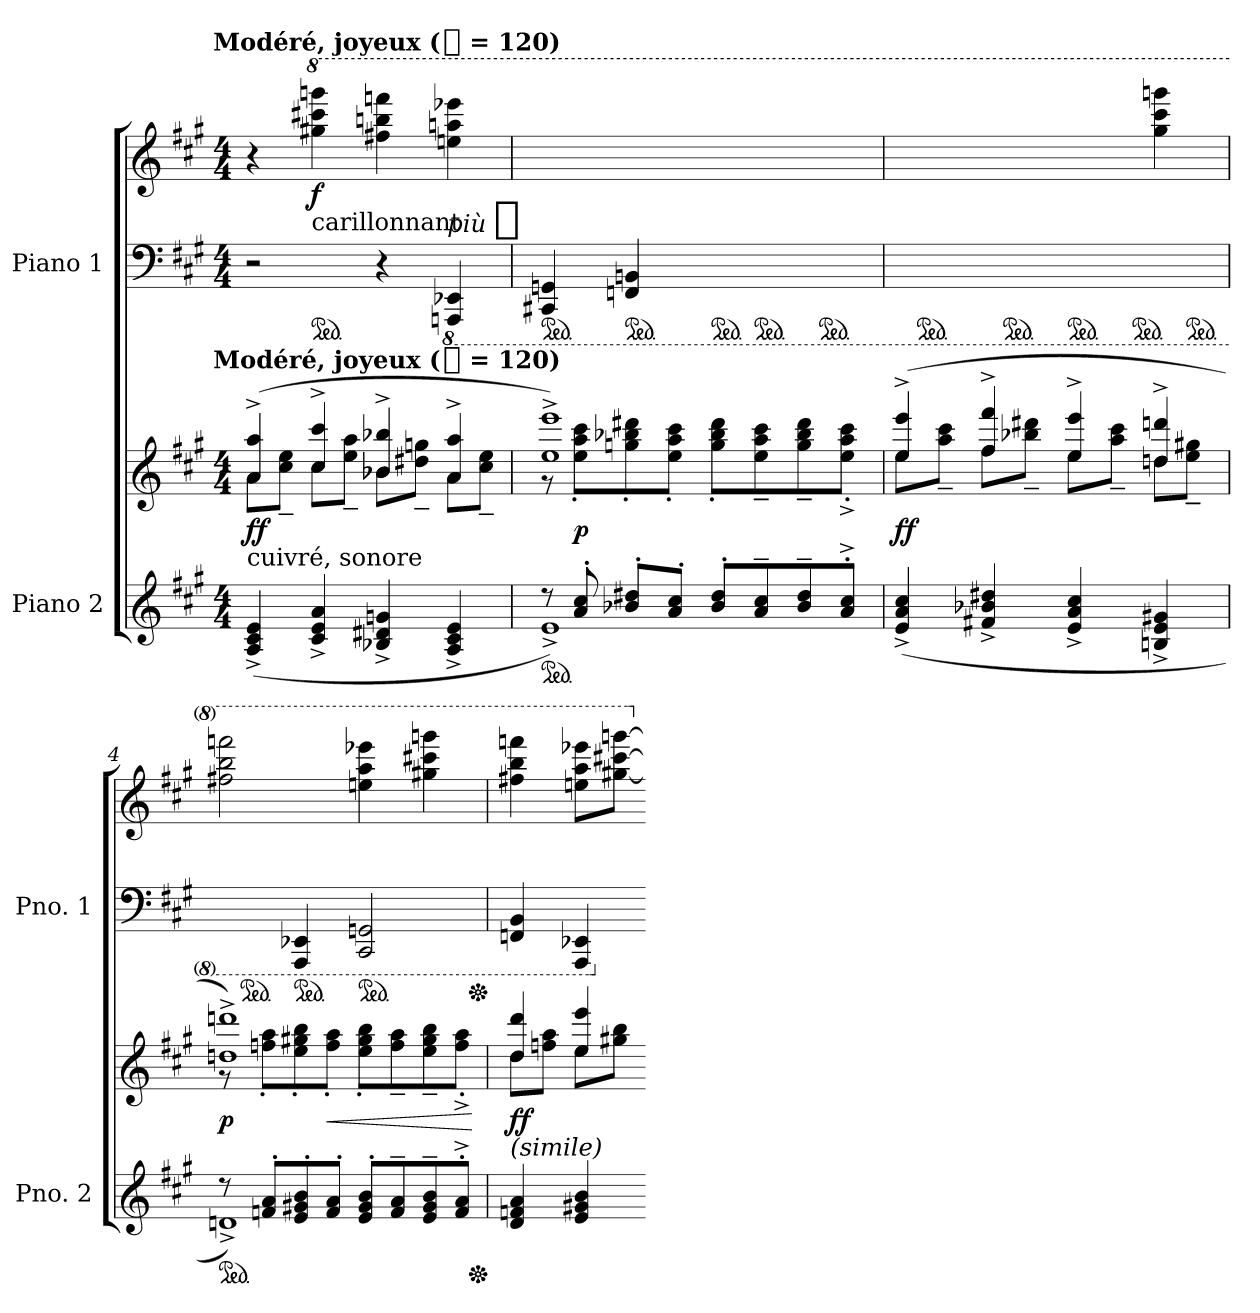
**kern	**kern	**dynam	**kern	**dynam	**kern	**dynam
*part4	*part3	*part3	*part2	*part2	*part1	*part1
*staff4	*staff3	*staff3	*staff2	*staff2	*staff1	*staff1
*I"Piano 2	*	*	*I"Piano 1	*	*	*
*I'Pno. 2	*	*	*I'Pno. 1	*	*	*
*clefG2	*clefG2	*	*clefF4	*	*clefG2	*
*k[f#c#g#]	*k[f#c#g#]	*	*k[f#c#g#]	*	*k[f#c#g#]	*
*A:	*A:	*	*A:	*	*A:	*
!!LO:TX:omd:t=Modéré, joyeux ([8th] = 120)
*M4/4	*M4/4	*	*M4/4	*	*M4/4	*
*MM60	*MM60	*	*MM60	*	*MM60	*
=1	=1	=1	=1	=1	=1	=1
*	*^	*	*	*	*	*
!	!LO:TX:b:t=cuivré, sonore	!	!	!	!	!	!
*	*	*	*	*^	*	*	*
!	!LO:TX:t=Modéré, joyeux ([8th] = 120)	!	!	!	!	!	!	!
(4A^ 4c#^ 4e^	(4a^ 4aa^	8aL	ff	2r	4ryy	.	4r	.
.	.	8cc#~> 8ee~>J	.	.	.	.	.	.
*	*	*	*	*	*	*	*8va	*
!	!	!	!	!	!	!	!LO:TX:b:t=carillonnant	!
*	*	*	*	*ped	*	*	*	*
4c#^ 4e^ 4a^	4cc#^ 4ccc#^	8cc#L	.	.	2.ryy	.	4ggg#X 4cccc#X 4ggggn	f
.	.	8ee~> 8aa~>J	.	.	.	.	.	.
4B-X^ 4d#X^ 4gn^	4b-X^ 4bb-X^	8b-XL	.	4r	.	.	4fff#X 4bbbn 4ffffn	.
.	.	8dd#X~> 8ggn~>J	.	.	.	.	.	.
*	*	*	*	*8ba	*	*	*	*
!	!	!	!	!	!	!LO:DY:a:t=più %s	!	!
4A^ 4c#^ 4e^	4a^ 4aa^	8aL	.	4AAAAn 4EEE-X	.	f	4eeen 4aaan 4eeee-X	.
.	.	8cc#~> 8ee~>J	.	.	.	.	.	.
*	*	*	*	*v	*v	*	*	*
=2	=2	=2	=2	=2	=2	=2	=2
*^	*	*	*	*	*	*	*
*ped	*	*	*	*	*	*	*	*
*	*	*	*	*	*ped	*	*	*
8r	1e^)	1ee^ 1eee^)	8r	.	4CCC#X 4GGGn	.	8ryy	.
8a'< 8cc#'<	.	.	8ee'> 8aa'> 8ccc#'>L	p	.	.	8ryy	.
*	*	*	*	*	*ped	*	*	*
8b-X'< 8dd#X'<L	.	.	8ggn'> 8bb-X'> 8ddd#X'>	.	4FFFn 4BBBn	.	16ryy	.
.	.	.	.	.	.	.	8ryy	.
8a'< 8cc#'<J	.	.	8ee'> 8aa'> 8ccc#'>J	.	.	.	.	.
.	.	.	.	.	.	.	16ryy	.
*	*	*	*	*	*ped	*	*	*
8b-'< 8dd#'<L	.	.	8gg'> 8bb-'> 8ddd#'>L	.	8ryy	.	16ryy	.
.	.	.	.	.	.	.	8ryy	.
*	*	*	*	*	*ped	*	*	*
8a~< 8cc#~<	.	.	8ee~> 8aa~> 8ccc#~>	.	8ryy	.	.	.
.	.	.	.	.	.	.	16ryy	.
8b-~< 8dd#~<	.	.	8gg~> 8bb-~> 8ddd#~>	.	16ryy	.	16ryy	.
*	*	*	*	*	*ped	*	*	*
.	.	.	.	.	8ryy	.	8.ryy	.
8a'<^< 8cc#'<^<J	.	.	8ee'>^> 8aa'>^> 8ccc#'>^>J	.	.	.	.	.
.	.	.	.	.	16ryy	.	.	.
*v	*v	*	*	*	*	*	*	*
=3	=3	=3	=3	=3	=3	=3	=3
(4e^ 4a^ 4cc#^	(4ee^ 4eee^	8eeL	ff	16ryy	.	8.ryy	.
*	*	*	*	*ped	*	*	*
.	.	.	.	8ryy	.	.	.
.	.	8aa~> 8ccc#~>J	.	.	.	.	.
.	.	.	.	16ryy	.	16ryy	.
4f#X^ 4b-X^ 4dd#X^	4ff#^ 4fff#^	8ff#L	.	16ryy	.	8ryy	.
*	*	*	*	*ped	*	*	*
.	.	.	.	8.ryy	.	.	.
.	.	8bb-X~> 8ddd#X~>J	.	.	.	16ryy	.
.	.	.	.	.	.	16ryy	.
*	*	*	*	*ped	*	*	*
4e^ 4a^ 4cc#^	4ee^ 4eee^	8eeL	.	8.ryy	.	16ryy	.
.	.	.	.	.	.	8.ryy	.
.	.	8aa~> 8ccc#~>J	.	.	.	.	.
*	*	*	*	*ped	*	*	*
.	.	.	.	16ryy	.	.	.
4Bn^ 4e^ 4g#X^	4ddn^ 4dddn^	8ddL	.	8ryy	.	4ggg# 4cccc# 4ggggn	.
*	*	*	*	*ped	*	*	*
.	.	8ee~> 8gg#X~>J	.	16ryy	.	.	.
.	.	.	.	16ryy	.	.	.
=4	=4	=4	=4	=4	=4	=4	=4
*^	*	*	*	*	*	*	*
*ped	*	*	*	*	*	*	*	*
8r	1dn^)	1ddn^ 1dddn^)	8r	p	16ryy	.	2fff#X 2bbb 2ffffn	.
*	*	*	*	*	*ped	*	*	*
.	.	.	.	.	8.ryy	.	.	.
8fn'< 8a'<L	.	.	8ffn'> 8aa'>L	.	.	.	.	.
*	*	*	*	*	*ped	*	*	*
8e'< 8g#X'< 8b'<	.	.	8ee'> 8gg#X'> 8bb'>	.	4AAAA 4EEE-X	.	.	.
!	!	!	!	!LO:HP:b	!	!	!	!
8f'< 8a'<J	.	.	8ff'> 8aa'>J	<	.	.	.	.
*	*	*	*	*	*ped	*	*	*
8e'< 8g#'< 8b'<L	.	.	8ee'> 8gg#'> 8bb'>L	.	2CCC# 2GGGn	.	4eeen 4aaa 4eeee-X	.
8f~< 8a~<	.	.	8ff~> 8aa~>	.	.	.	.	.
8e~< 8g#~< 8b~<	.	.	8ee~> 8gg#~> 8bb~>	.	.	.	4ggg#X 4cccc#X 4ggggn	.
8f'<^< 8a'<^<J	.	.	8ff'>^> 8aa'>^>J	.	.	.	.	.
*v	*v	*	*	*	*	*	*	*
*	*v	*v	*	*	*	*	*
.	.	[	.	.	.	.
*Xped	*	*	*	*	*	*
*	*	*	*Xped	*	*	*
=5	=5	=5	=5	=5	=5	=5
*	*^	*	*	*	*	*
!	!LO:TX:b:i:t=(simile)	!	!	!	!	!	!
4d 4fn 4ai	4dd 4dddi	8ddL	ff	4FFFn 4BBB	.	4fff#X 4bbb 4ffffn	.
.	.	8ffn 8aaJ	.	.	.	.	.
4e 4g#X 4b	4ee 4eee	8eeL	.	4AAAA 4EEE-X	.	8eeen 8aaa 8eeee-XL	.
.	.	8gg#X 8bbJ	.	.	.	[8ggg#X [8cccc#X [8ggggnJ	.
*	*	*	*	*X8ba	*	*	*
*	*	*	*	*	*	*X8va	*
*	*v	*v	*	*	*	*	*
=-	=-	=-	=-	=-	=-	=-
*-	*-	*-	*-	*-	*-	*-
